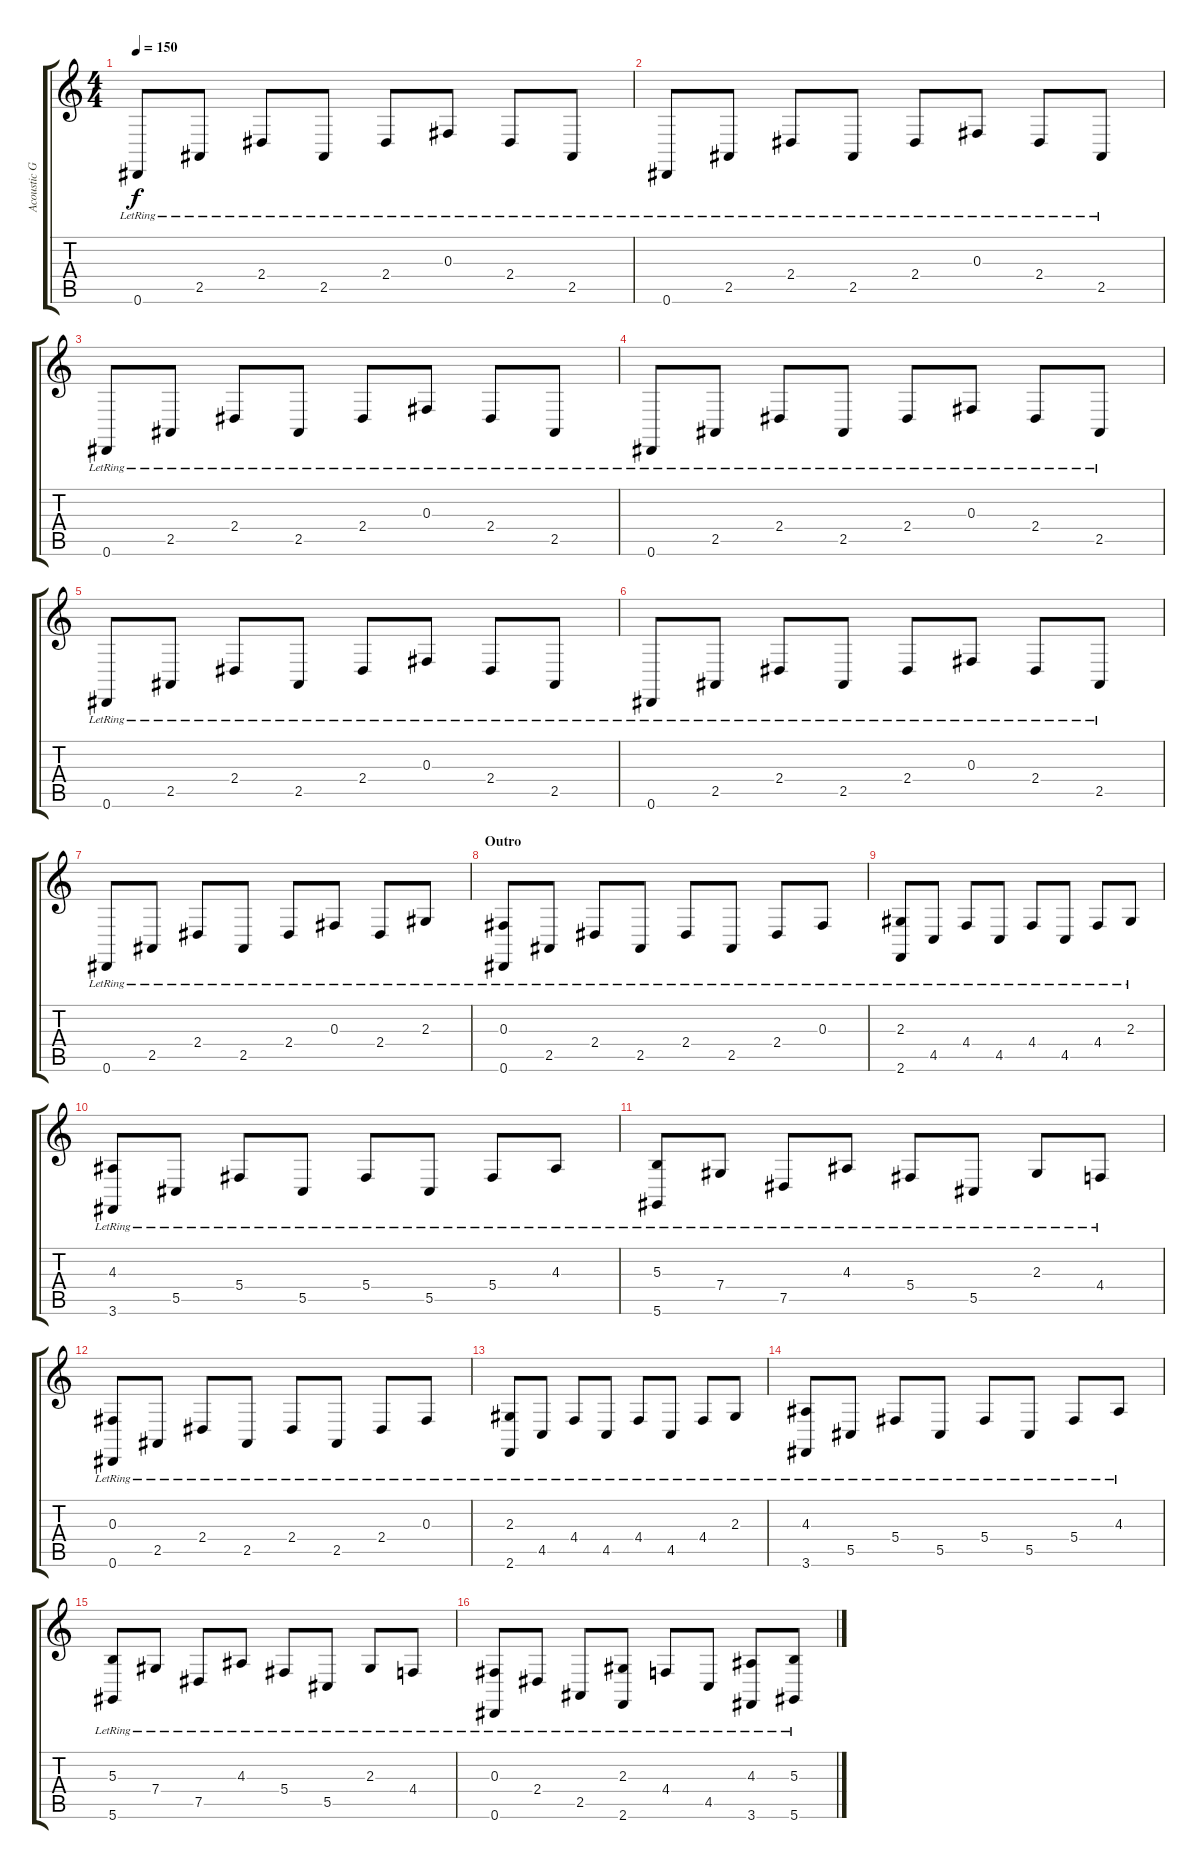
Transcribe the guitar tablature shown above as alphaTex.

\track ("Acoustic Grand Piano" "Acoustic G") {instrument acousticgrandpiano}
\staff {score tabs}
\tuning (Eb4 Bb3 Gb3 Db3 Ab2 Eb2) {hide}
\ts (4 4)
\tempo 150
\clef g2
\ks c
0.6{lr}.8{dy f} 2.5{lr}.8 2.4{lr}.8 2.5{lr}.8 2.4{lr}.8 0.3{lr}.8 2.4{lr}.8 2.5{lr}.8 |
0.6{lr}.8 2.5{lr}.8 2.4{lr}.8 2.5{lr}.8 2.4{lr}.8 0.3{lr}.8 2.4{lr}.8 2.5{lr}.8 |
0.6{lr}.8 2.5{lr}.8 2.4{lr}.8 2.5{lr}.8 2.4{lr}.8 0.3{lr}.8 2.4{lr}.8 2.5{lr}.8 |
0.6{lr}.8 2.5{lr}.8 2.4{lr}.8 2.5{lr}.8 2.4{lr}.8 0.3{lr}.8 2.4{lr}.8 2.5{lr}.8 |
0.6{lr}.8 2.5{lr}.8 2.4{lr}.8 2.5{lr}.8 2.4{lr}.8 0.3{lr}.8 2.4{lr}.8 2.5{lr}.8 |
0.6{lr}.8 2.5{lr}.8 2.4{lr}.8 2.5{lr}.8 2.4{lr}.8 0.3{lr}.8 2.4{lr}.8 2.5{lr}.8 |
0.6{lr}.8 2.5{lr}.8 2.4{lr}.8 2.5{lr}.8 2.4{lr}.8 0.3{lr}.8 2.4{lr}.8 2.3{lr}.8 |
\section ("" "Outro")
(0.3{lr} 0.6{lr}).8 2.5{lr}.8 2.4{lr}.8 2.5{lr}.8 2.4{lr}.8 2.5{lr}.8 2.4{lr}.8 0.3{lr}.8 |
(2.3{lr} 2.6{lr}).8 4.5{lr}.8 4.4{lr}.8 4.5{lr}.8 4.4{lr}.8 4.5{lr}.8 4.4{lr}.8 2.3{lr}.8 |
(4.3{lr} 3.6{lr}).8 5.5{lr}.8 5.4{lr}.8 5.5{lr}.8 5.4{lr}.8 5.5{lr}.8 5.4{lr}.8 4.3{lr}.8 |
(5.3{lr} 5.6{lr}).8 7.4{lr}.8 7.5{lr}.8 4.3{lr}.8 5.4{lr}.8 5.5{lr}.8 2.3{lr}.8 4.4{lr}.8 |
(0.3{lr} 0.6{lr}).8 2.5{lr}.8 2.4{lr}.8 2.5{lr}.8 2.4{lr}.8 2.5{lr}.8 2.4{lr}.8 0.3{lr}.8 |
(2.3{lr} 2.6{lr}).8 4.5{lr}.8 4.4{lr}.8 4.5{lr}.8 4.4{lr}.8 4.5{lr}.8 4.4{lr}.8 2.3{lr}.8 |
(4.3{lr} 3.6{lr}).8 5.5{lr}.8 5.4{lr}.8 5.5{lr}.8 5.4{lr}.8 5.5{lr}.8 5.4{lr}.8 4.3{lr}.8 |
(5.3{lr} 5.6{lr}).8 7.4{lr}.8 7.5{lr}.8 4.3{lr}.8 5.4{lr}.8 5.5{lr}.8 2.3{lr}.8 4.4{lr}.8 |
(0.3{lr} 0.6{lr}).8 2.4{lr}.8 2.5{lr}.8 (2.3{lr} 2.6{lr}).8 4.4{lr}.8 4.5{lr}.8 (4.3{lr} 3.6{lr}).8 (5.3{lr} 5.6{lr}).8
